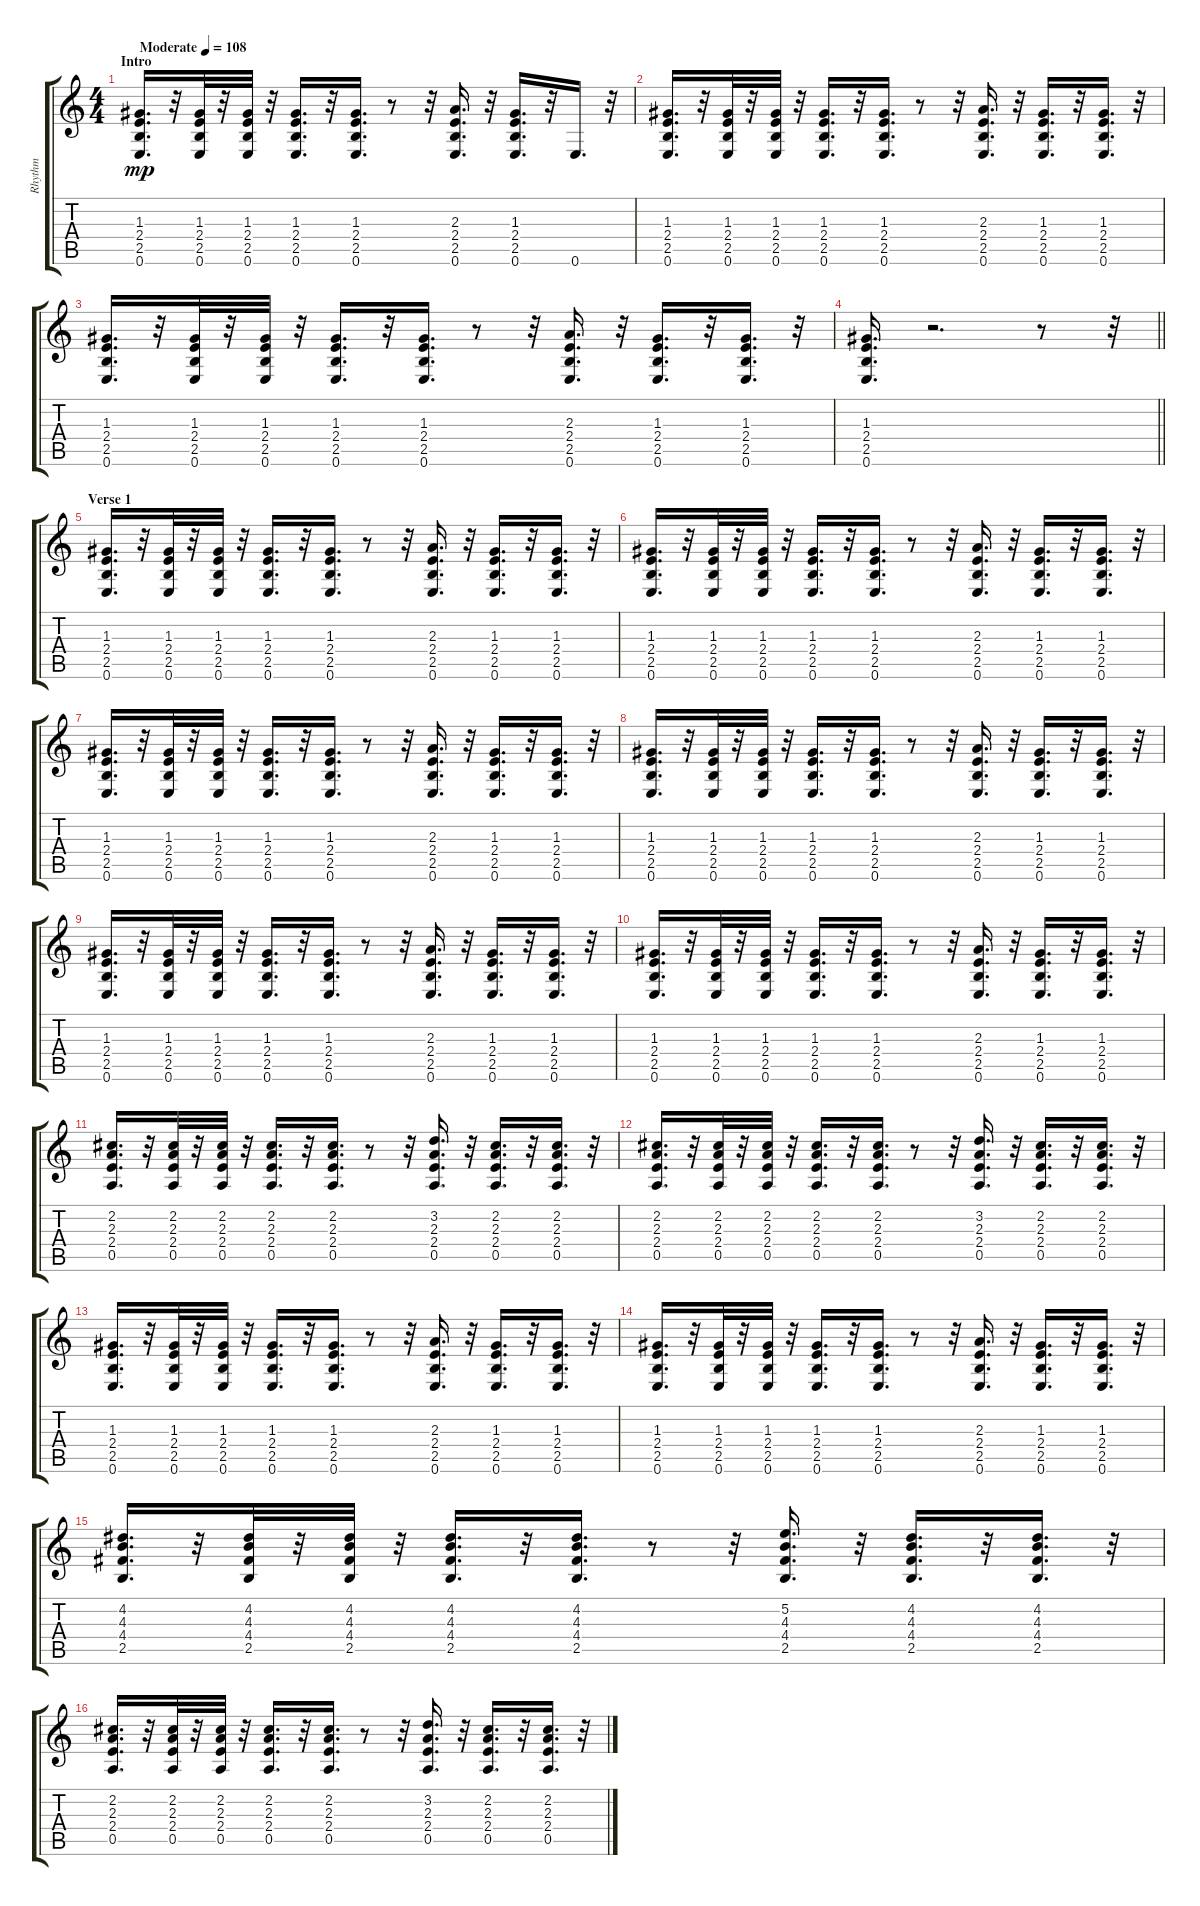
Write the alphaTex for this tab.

\track ("Rhythm     " "Rhythm    ") {instrument electricguitarmuted}
\staff {score tabs}
\tuning (E4 B3 G3 D3 A2 E2) {hide}
\ts (4 4)
\section ("" "Intro")
\tempo (108 "Moderate")
\clef g2
\ks c
(1.3 2.4 2.5 0.6).16{d dy mp instrument electricguitarmuted} r.32 (1.3 2.4 2.5 0.6).32 r.32 (1.3 2.4 2.5 0.6).32 r.32 (1.3 2.4 2.5 0.6).16{d} r.32 (1.3 2.4 2.5 0.6).16{d} r.8 r.32 (2.3 2.4 2.5 0.6).16{d} r.32 (1.3 2.4 2.5 0.6).16{d} r.32 0.6.16{d} r.32 |
(1.3 2.4 2.5 0.6).16{d} r.32 (1.3 2.4 2.5 0.6).32 r.32 (1.3 2.4 2.5 0.6).32 r.32 (1.3 2.4 2.5 0.6).16{d} r.32 (1.3 2.4 2.5 0.6).16{d} r.8 r.32 (2.3 2.4 2.5 0.6).16{d} r.32 (1.3 2.4 2.5 0.6).16{d} r.32 (1.3 2.4 2.5 0.6).16{d} r.32 |
(1.3 2.4 2.5 0.6).16{d} r.32 (1.3 2.4 2.5 0.6).32 r.32 (1.3 2.4 2.5 0.6).32 r.32 (1.3 2.4 2.5 0.6).16{d} r.32 (1.3 2.4 2.5 0.6).16{d} r.8 r.32 (2.3 2.4 2.5 0.6).16{d} r.32 (1.3 2.4 2.5 0.6).16{d} r.32 (1.3 2.4 2.5 0.6).16{d} r.32 |
\barLineRight lightlight
(1.3 2.4 2.5 0.6).16{d} r.2{d} r.8 r.32 |
\section ("" "Verse 1")
(1.3 2.4 2.5 0.6).16{d} r.32 (1.3 2.4 2.5 0.6).32 r.32 (1.3 2.4 2.5 0.6).32 r.32 (1.3 2.4 2.5 0.6).16{d} r.32 (1.3 2.4 2.5 0.6).16{d} r.8 r.32 (2.3 2.4 2.5 0.6).16{d} r.32 (1.3 2.4 2.5 0.6).16{d} r.32 (1.3 2.4 2.5 0.6).16{d} r.32 |
(1.3 2.4 2.5 0.6).16{d} r.32 (1.3 2.4 2.5 0.6).32 r.32 (1.3 2.4 2.5 0.6).32 r.32 (1.3 2.4 2.5 0.6).16{d} r.32 (1.3 2.4 2.5 0.6).16{d} r.8 r.32 (2.3 2.4 2.5 0.6).16{d} r.32 (1.3 2.4 2.5 0.6).16{d} r.32 (1.3 2.4 2.5 0.6).16{d} r.32 |
(1.3 2.4 2.5 0.6).16{d} r.32 (1.3 2.4 2.5 0.6).32 r.32 (1.3 2.4 2.5 0.6).32 r.32 (1.3 2.4 2.5 0.6).16{d} r.32 (1.3 2.4 2.5 0.6).16{d} r.8 r.32 (2.3 2.4 2.5 0.6).16{d} r.32 (1.3 2.4 2.5 0.6).16{d} r.32 (1.3 2.4 2.5 0.6).16{d} r.32 |
(1.3 2.4 2.5 0.6).16{d} r.32 (1.3 2.4 2.5 0.6).32 r.32 (1.3 2.4 2.5 0.6).32 r.32 (1.3 2.4 2.5 0.6).16{d} r.32 (1.3 2.4 2.5 0.6).16{d} r.8 r.32 (2.3 2.4 2.5 0.6).16{d} r.32 (1.3 2.4 2.5 0.6).16{d} r.32 (1.3 2.4 2.5 0.6).16{d} r.32 |
(1.3 2.4 2.5 0.6).16{d} r.32 (1.3 2.4 2.5 0.6).32 r.32 (1.3 2.4 2.5 0.6).32 r.32 (1.3 2.4 2.5 0.6).16{d} r.32 (1.3 2.4 2.5 0.6).16{d} r.8 r.32 (2.3 2.4 2.5 0.6).16{d} r.32 (1.3 2.4 2.5 0.6).16{d} r.32 (1.3 2.4 2.5 0.6).16{d} r.32 |
(1.3 2.4 2.5 0.6).16{d} r.32 (1.3 2.4 2.5 0.6).32 r.32 (1.3 2.4 2.5 0.6).32 r.32 (1.3 2.4 2.5 0.6).16{d} r.32 (1.3 2.4 2.5 0.6).16{d} r.8 r.32 (2.3 2.4 2.5 0.6).16{d} r.32 (1.3 2.4 2.5 0.6).16{d} r.32 (1.3 2.4 2.5 0.6).16{d} r.32 |
(2.2 2.3 2.4 0.5).16{d} r.32 (2.2 2.3 2.4 0.5).32 r.32 (2.2 2.3 2.4 0.5).32 r.32 (2.2 2.3 2.4 0.5).16{d} r.32 (2.2 2.3 2.4 0.5).16{d} r.8 r.32 (3.2 2.3 2.4 0.5).16{d} r.32 (2.2 2.3 2.4 0.5).16{d} r.32 (2.2 2.3 2.4 0.5).16{d} r.32 |
(2.2 2.3 2.4 0.5).16{d} r.32 (2.2 2.3 2.4 0.5).32 r.32 (2.2 2.3 2.4 0.5).32 r.32 (2.2 2.3 2.4 0.5).16{d} r.32 (2.2 2.3 2.4 0.5).16{d} r.8 r.32 (3.2 2.3 2.4 0.5).16{d} r.32 (2.2 2.3 2.4 0.5).16{d} r.32 (2.2 2.3 2.4 0.5).16{d} r.32 |
(1.3 2.4 2.5 0.6).16{d} r.32 (1.3 2.4 2.5 0.6).32 r.32 (1.3 2.4 2.5 0.6).32 r.32 (1.3 2.4 2.5 0.6).16{d} r.32 (1.3 2.4 2.5 0.6).16{d} r.8 r.32 (2.3 2.4 2.5 0.6).16{d} r.32 (1.3 2.4 2.5 0.6).16{d} r.32 (1.3 2.4 2.5 0.6).16{d} r.32 |
(1.3 2.4 2.5 0.6).16{d} r.32 (1.3 2.4 2.5 0.6).32 r.32 (1.3 2.4 2.5 0.6).32 r.32 (1.3 2.4 2.5 0.6).16{d} r.32 (1.3 2.4 2.5 0.6).16{d} r.8 r.32 (2.3 2.4 2.5 0.6).16{d} r.32 (1.3 2.4 2.5 0.6).16{d} r.32 (1.3 2.4 2.5 0.6).16{d} r.32 |
(4.2 4.3 4.4 2.5).16{d} r.32 (4.2 4.3 4.4 2.5).32 r.32 (4.2 4.3 4.4 2.5).32 r.32 (4.2 4.3 4.4 2.5).16{d} r.32 (4.2 4.3 4.4 2.5).16{d} r.8 r.32 (5.2 4.3 4.4 2.5).16{d} r.32 (4.2 4.3 4.4 2.5).16{d} r.32 (4.2 4.3 4.4 2.5).16{d} r.32 |
(2.2 2.3 2.4 0.5).16{d} r.32 (2.2 2.3 2.4 0.5).32 r.32 (2.2 2.3 2.4 0.5).32 r.32 (2.2 2.3 2.4 0.5).16{d} r.32 (2.2 2.3 2.4 0.5).16{d} r.8 r.32 (3.2 2.3 2.4 0.5).16{d} r.32 (2.2 2.3 2.4 0.5).16{d} r.32 (2.2 2.3 2.4 0.5).16{d} r.32
